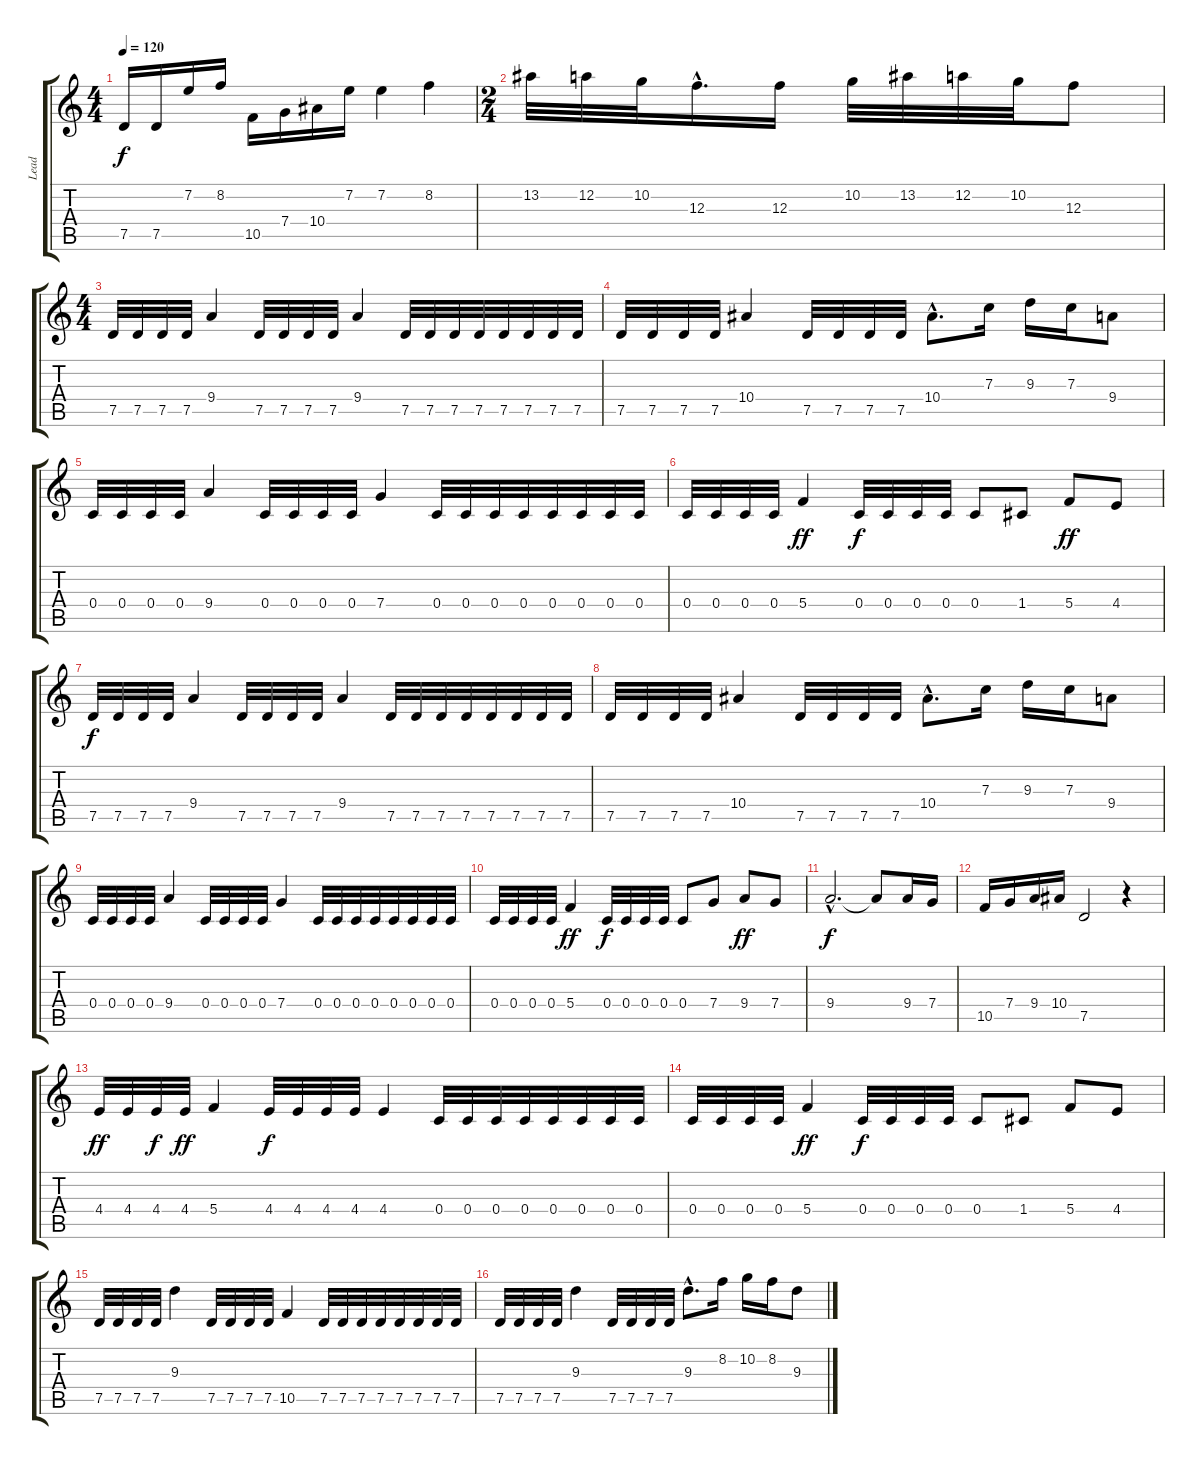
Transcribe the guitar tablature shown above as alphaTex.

\track ("Lead" "Lead") {instrument distortionguitar}
\staff {score tabs}
\tuning (D4 A3 F3 C3 G2 D2) {hide}
\ts (4 4)
\tempo 120
\clef g2
\ks c
7.5.16{dy f} 7.5.16 7.2.16 8.2.16 10.5.16 7.4.16 10.4.16 7.2.16 7.2.4 8.2.4 |
\ts (2 4)
13.2.32 12.2.32 10.2.32 12.3{hac}.16{d} 12.3.16 10.2.32 13.2.32 12.2.32 10.2.32 12.3.8 |
\ts (4 4)
7.5.32 7.5.32 7.5.32 7.5.32 9.4.4 7.5.32 7.5.32 7.5.32 7.5.32 9.4.4 7.5.32 7.5.32 7.5.32 7.5.32 7.5.32 7.5.32 7.5.32 7.5.32 |
7.5.32 7.5.32 7.5.32 7.5.32 10.4.4 7.5.32 7.5.32 7.5.32 7.5.32 10.4{hac}.8{d} 7.3.16 9.3.16 7.3.16 9.4.8 |
0.4.32 0.4.32 0.4.32 0.4.32 9.4.4 0.4.32 0.4.32 0.4.32 0.4.32 7.4.4 0.4.32 0.4.32 0.4.32 0.4.32 0.4.32 0.4.32 0.4.32 0.4.32 |
0.4.32 0.4.32 0.4.32 0.4.32 5.4.4{dy ff} 0.4.32{dy f} 0.4.32 0.4.32 0.4.32 0.4.8 1.4.8 5.4.8{dy ff} 4.4.8 |
7.5.32{dy f} 7.5.32 7.5.32 7.5.32 9.4.4 7.5.32 7.5.32 7.5.32 7.5.32 9.4.4 7.5.32 7.5.32 7.5.32 7.5.32 7.5.32 7.5.32 7.5.32 7.5.32 |
7.5.32 7.5.32 7.5.32 7.5.32 10.4.4 7.5.32 7.5.32 7.5.32 7.5.32 10.4{hac}.8{d} 7.3.16 9.3.16 7.3.16 9.4.8 |
0.4.32 0.4.32 0.4.32 0.4.32 9.4.4 0.4.32 0.4.32 0.4.32 0.4.32 7.4.4 0.4.32 0.4.32 0.4.32 0.4.32 0.4.32 0.4.32 0.4.32 0.4.32 |
0.4.32 0.4.32 0.4.32 0.4.32 5.4.4{dy ff} 0.4.32{dy f} 0.4.32 0.4.32 0.4.32 0.4.8 7.4.8 9.4.8{dy ff} 7.4.8 |
9.4{hac}.2{d dy f} 9.4{t}.8 9.4.16 7.4.16 |
10.5.16 7.4.16 9.4.16 10.4.16 7.5.2 r.4 |
4.4.32{dy ff} 4.4.32 4.4.32{dy f} 4.4.32{dy ff} 5.4.4 4.4.32{dy f} 4.4.32 4.4.32 4.4.32 4.4.4 0.4.32 0.4.32 0.4.32 0.4.32 0.4.32 0.4.32 0.4.32 0.4.32 |
0.4.32 0.4.32 0.4.32 0.4.32 5.4.4{dy ff} 0.4.32{dy f} 0.4.32 0.4.32 0.4.32 0.4.8 1.4.8 5.4.8 4.4.8 |
7.5.32 7.5.32 7.5.32 7.5.32 9.3.4 7.5.32 7.5.32 7.5.32 7.5.32 10.5.4 7.5.32 7.5.32 7.5.32 7.5.32 7.5.32 7.5.32 7.5.32 7.5.32 |
7.5.32 7.5.32 7.5.32 7.5.32 9.3.4 7.5.32 7.5.32 7.5.32 7.5.32 9.3{hac}.8{d} 8.2.16 10.2.16 8.2.16 9.3.8
